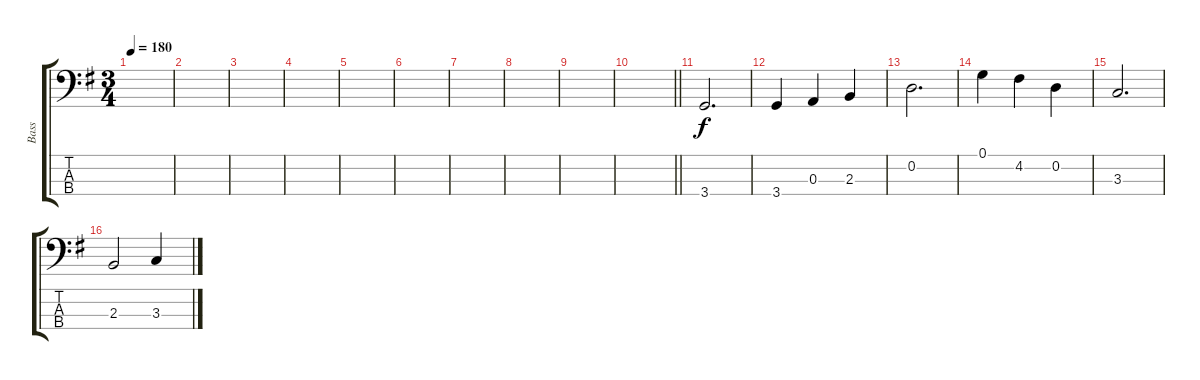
\track ("Bass" "Bass") {instrument acousticbass bank 32}
\staff {score tabs}
\tuning (G2 D2 A1 E1) {hide}
\ts (3 4)
\tempo 180
\clef f4
\ks eminor
|
|
|
|
|
|
|
|
|
\barLineRight lightlight
|
3.4.2{d} |
3.4.4 0.3.4 2.3.4 |
0.2.2{d} |
0.1.4 4.2.4 0.2.4 |
3.3.2{d} |
2.3.2 3.3.4
